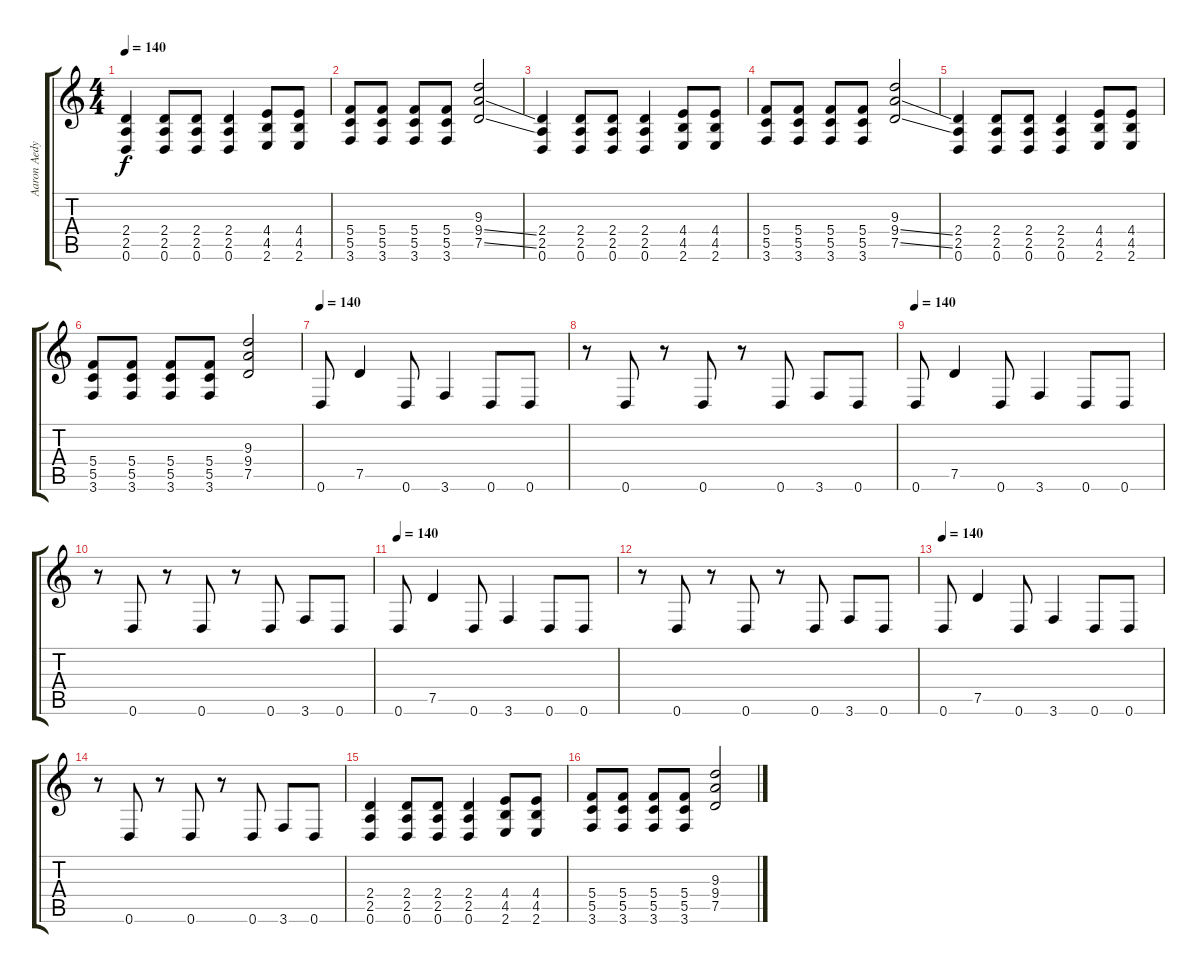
\track ("Aaron Aedy" "Aaron Aedy") {instrument distortionguitar}
\staff {score tabs}
\tuning (D4 A3 F3 C3 G2 D2) {hide}
\ts (4 4)
\tempo 140
\clef g2
\ks c
(2.4 2.5 0.6).4{dy f} (2.4 2.5 0.6).8 (2.4 2.5 0.6).8 (2.4 2.5 0.6).4 (4.4 4.5 2.6).8 (4.4 4.5 2.6).8 |
(5.4 5.5 3.6).8 (5.4 5.5 3.6).8 (5.4 5.5 3.6).8 (5.4 5.5 3.6).8 (9.3 9.4{ss} 7.5{ss}).2 |
(2.4 2.5 0.6).4 (2.4 2.5 0.6).8 (2.4 2.5 0.6).8 (2.4 2.5 0.6).4 (4.4 4.5 2.6).8 (4.4 4.5 2.6).8 |
(5.4 5.5 3.6).8 (5.4 5.5 3.6).8 (5.4 5.5 3.6).8 (5.4 5.5 3.6).8 (9.3 9.4{ss} 7.5{ss}).2 |
(2.4 2.5 0.6).4 (2.4 2.5 0.6).8 (2.4 2.5 0.6).8 (2.4 2.5 0.6).4 (4.4 4.5 2.6).8 (4.4 4.5 2.6).8 |
(5.4 5.5 3.6).8 (5.4 5.5 3.6).8 (5.4 5.5 3.6).8 (5.4 5.5 3.6).8 (9.3 9.4 7.5).2 |
\tempo 140
0.6.8 7.5.4 0.6.8 3.6.4 0.6.8 0.6.8 |
r.8 0.6.8 r.8 0.6.8 r.8 0.6.8 3.6.8 0.6.8 |
\tempo 140
0.6.8 7.5.4 0.6.8 3.6.4 0.6.8 0.6.8 |
r.8 0.6.8 r.8 0.6.8 r.8 0.6.8 3.6.8 0.6.8 |
\tempo 140
0.6.8 7.5.4 0.6.8 3.6.4 0.6.8 0.6.8 |
r.8 0.6.8 r.8 0.6.8 r.8 0.6.8 3.6.8 0.6.8 |
\tempo 140
0.6.8 7.5.4 0.6.8 3.6.4 0.6.8 0.6.8 |
r.8 0.6.8 r.8 0.6.8 r.8 0.6.8 3.6.8 0.6.8 |
(2.4 2.5 0.6).4 (2.4 2.5 0.6).8 (2.4 2.5 0.6).8 (2.4 2.5 0.6).4 (4.4 4.5 2.6).8 (4.4 4.5 2.6).8 |
(5.4 5.5 3.6).8 (5.4 5.5 3.6).8 (5.4 5.5 3.6).8 (5.4 5.5 3.6).8 (9.3 9.4{ss} 7.5{ss}).2
